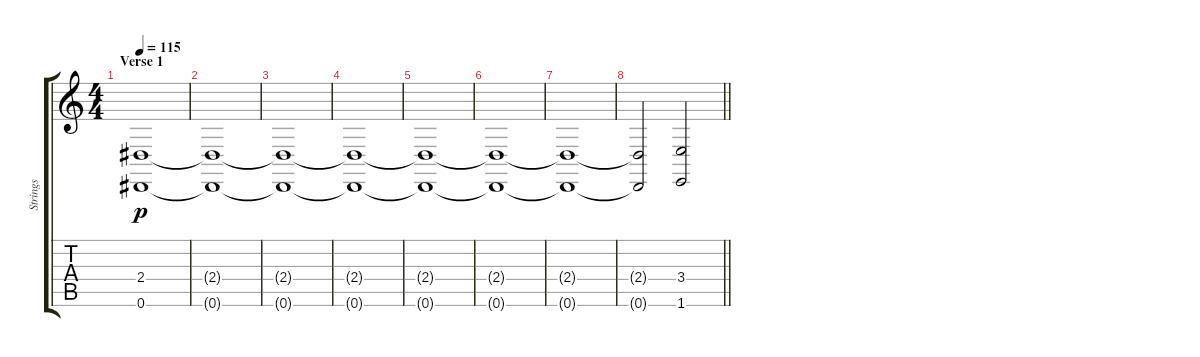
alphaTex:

\track ("Strings" "Strings") {instrument stringensemble1}
\staff {score tabs}
\tuning (Eb4 Bb3 Gb3 Db3 Ab2 Eb2) {hide}
\ts (4 4)
\section ("" "Verse 1")
\tempo 115
\clef g2
\ks c
(2.4 0.6).1{dy p} |
(2.4{t} 0.6{t}).1 |
(2.4{t} 0.6{t}).1 |
(2.4{t} 0.6{t}).1 |
(2.4{t} 0.6{t}).1 |
(2.4{t} 0.6{t}).1 |
(2.4{t} 0.6{t}).1 |
\barLineRight lightlight
(2.4{t} 0.6{t}).2 (3.4 1.6).2
